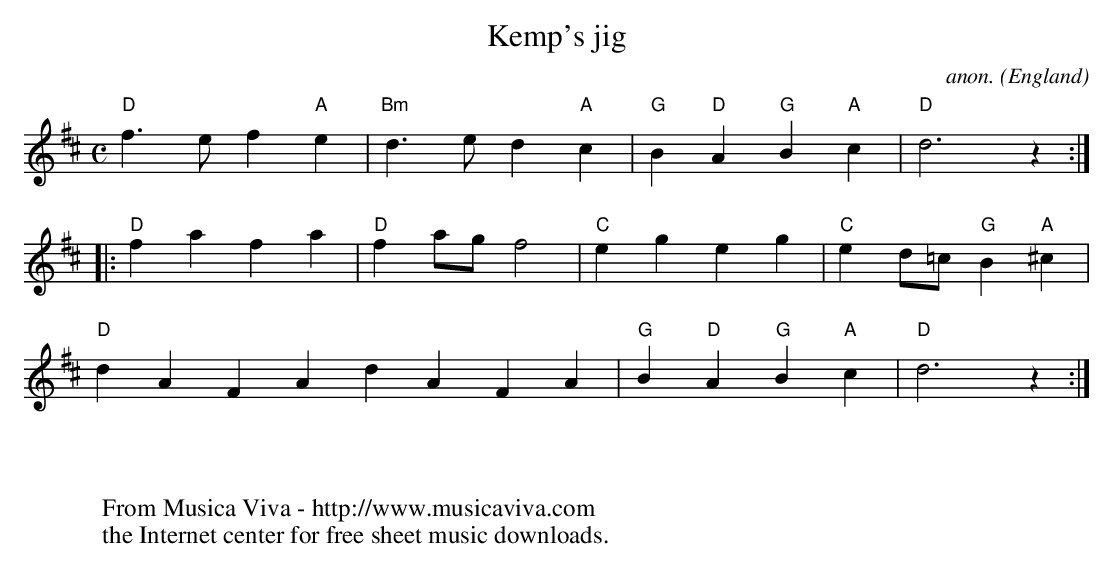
X:1
T:Kemp's jig
C:anon.
O:England
M:C
L:1/4
K:D
"D"f>e f"A"e|"Bm"d>e d"A"c|"G"B"D"A "G"B"A"c|"D"d3z:|
|:"D"fa fa|"D"fa/g/ f2|"C"eg eg|"C"ed/=c/ "G"B"A"^c|
"D"dAFA dAFA|"G"B"D"A "G"B"A"c|"D"d3z:|
W:
W:
W:  From Musica Viva - http://www.musicaviva.com
W:  the Internet center for free sheet music downloads.
